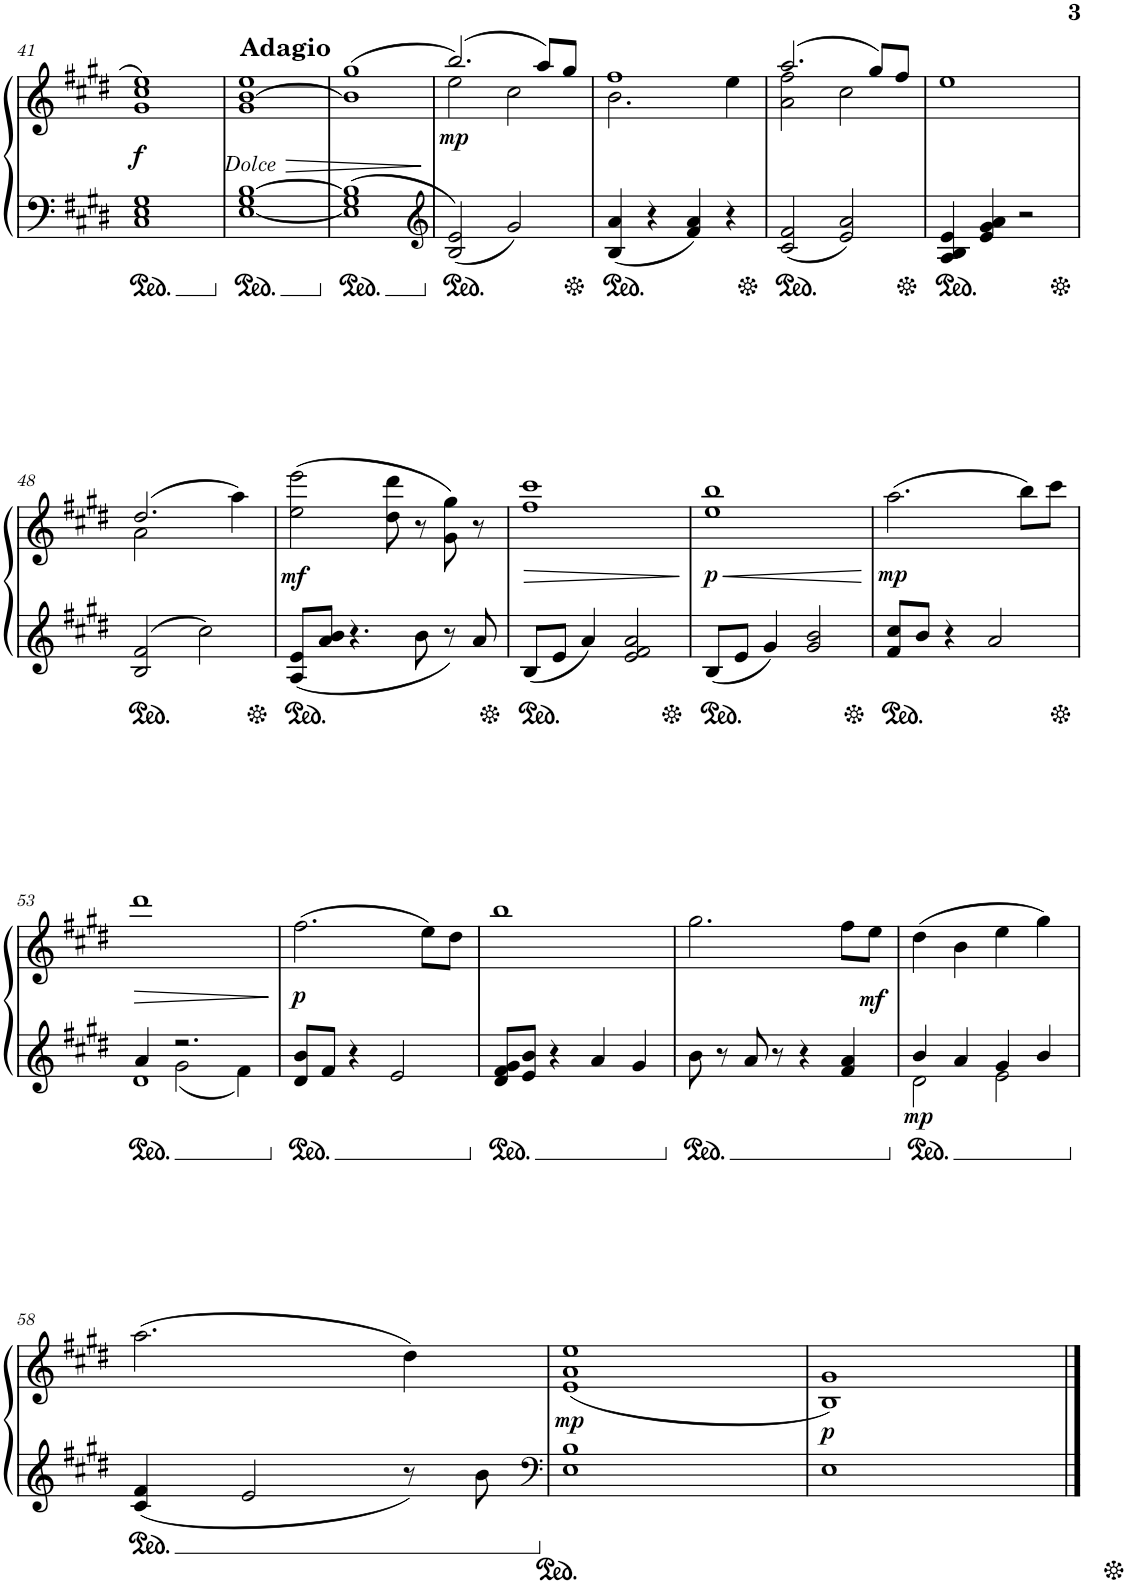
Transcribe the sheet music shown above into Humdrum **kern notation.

**kern	**kern	**dynam
*part1	*part1	*part1
*staff2	*staff1	*staff1/2
*I"Piano	*	*
*I'Pno.	*	*
!!LO:PB:g=z
*clefF4	*clefG2	*
*k[f#c#g#d#]	*k[f#c#g#d#]	*
*M4/4	*M4/4	*
=41	=41	=41
!	!	!LO:DY:b
1C# 1E 1G#	1g# 1cc# 1ee	f
=42	=42	=42
!	!LO:TX:a:B:t=Adagio	!
!	!LO:TX:b:i:t=Dolce	!
!	!	!LO:HP:b
[1E 1G# [1B	1g# [1b 1ee	>
=43	=43	=43
1E] 1G# 1B]	(1b] 1gg#	.
.	.	]
=44	=44	=44
*clefG2	*	*
*	*^	*
!	!	!	!LO:DY:b
2B/ 2e/	(2.bb/)	2ee\	mp
2g#/	.	2cc#\	.
.	8aa/L)	.	.
.	8gg#/J	.	.
=45	=45	=45	=45
4B/ 4a/	1ff#	2.b\	.
4r	.	.	.
4f#/ 4a/	.	.	.
4r	.	4ee\	.
=46	=46	=46	=46
2c#/ 2f#/	(2.aa/	2a\ 2ff#\	.
2e/ 2a/	.	2cc#\	.
.	8gg#/L)	.	.
.	8ff#/J	.	.
*	*v	*v	*
=47	=47	=47
4A/ 4B/ 4e/	1ee	.
4e/ 4g#/ 4a/	.	.
2r	.	.
!!LO:LB:g=z
=48	=48	=48
*	*^	*
2B/ 2f#/	(2.dd#/	2a\	.
2cc#\	.	2ryy	.
.	4aa\)	.	.
*	*v	*v	*
=49	=49	=49
!	!	!LO:DY:b
8A/ 8e/L	(2ee\ 2eee\	mf
8a/ 8b/J	.	.
4.r	.	.
.	8dd#\ 8ddd#\	.
8b\	8r	.
8r	8g#\ 8gg#\)	.
8a/	8r	.
=50	=50	=50
!	!	!LO:HP:b
*	*^	*
8B/L	1ff#	1ccc#	>
8e/J	.	.	.
4a/	.	.	.
2e/ 2f#/ 2a/	.	.	.
*	*v	*v	*
.	.	]
=51	=51	=51
!	!	!LO:HP:b
*	*^	*
!	!	!	!LO:DY:n=1:b
8B/L	1ee	1bb	< p
8e/J	.	.	.
4g#/	.	.	.
2g#/ 2b/	.	.	.
*	*v	*v	*
.	.	[
=52	=52	=52
!	!	!LO:DY:b
8f#/ 8cc#/L	(2.aa\	mp
8b/J	.	.
4r	.	.
2a/	.	.
.	8bb\L)	.
.	8ccc#\J	.
!!LO:LB:g=z
=53	=53	=53
*^	*	*
*	*^	*	*
!	!	!	!	!LO:HP:b
4a/	4ryy	1d#	1ddd#	>
2.r	2g#\	.	.	.
.	4f#\	.	.	.
*v	*v	*v	*	*
.	.	]
=54	=54	=54
!	!	!LO:DY:b
8d#/ 8b/L	(2.ff#\	p
8f#/J	.	.
4r	.	.
2e/	.	.
.	8ee\L)	.
.	8dd#\J	.
=55	=55	=55
8d#/ 8f#/ 8g#/L	1bb	.
8e/ 8b/J	.	.
4r	.	.
4a/	.	.
4g#/	.	.
=56	=56	=56
8b\	2.gg#\	.
8r	.	.
8a/	.	.
8r	.	.
4r	.	.
4f#/ 4a/	8ff#\L	.
!	!	!LO:DY:b
.	8ee\J	mf
=57	=57	=57
*^	*	*
!	!	!	!LO:DY:b=2
4b/	2d#\	(4dd#\	mp
4a/	.	4b\	.
4g#/	2e\	4ee\	.
4b/	.	4gg#\)	.
*v	*v	*	*
!!LO:LB:g=z
=58	=58	=58
4c#/ 4f#/	(2.aa\	.
2e/	.	.
8r	4dd#\)	.
8b\	.	.
=59	=59	=59
*clefF4	*	*
!	!	!LO:DY:b
1E 1B	(1e 1a 1ee	mp
=60	=60	=60
!	!	!LO:DY:b
1E	1B 1g#)	p
==	==	==
*-	*-	*-
